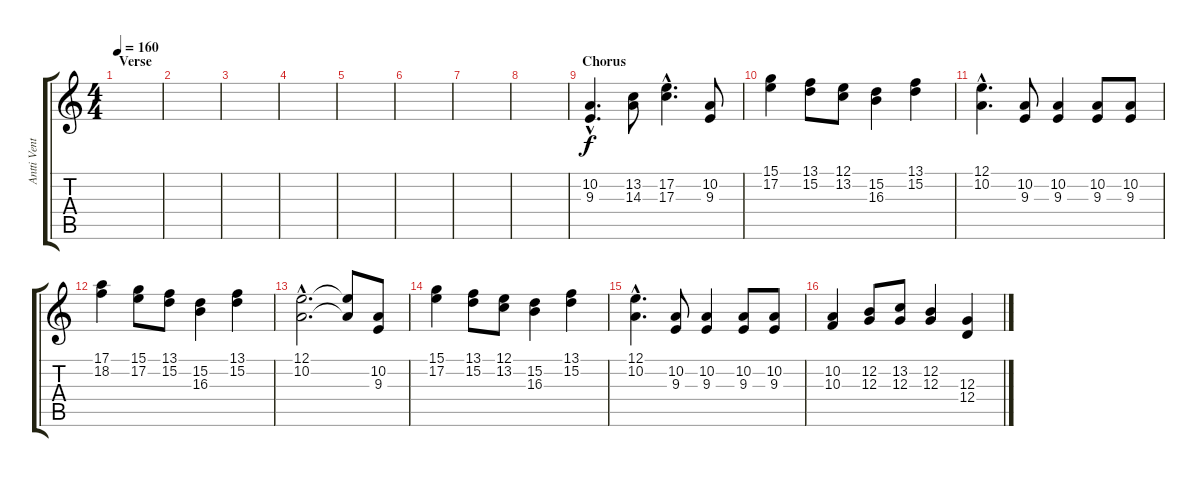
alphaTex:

\track ("Antti Ventola" "Antti Vent") {instrument accordion}
\staff {score tabs}
\tuning (E4 B3 G3 D3 A2 E2) {hide}
\ts (4 4)
\section ("" "Verse")
\tempo 160
\clef g2
\ks c
|
|
|
|
|
|
|
|
\section ("" "Chorus")
(10.2{hac} 9.3{hac}).4{d} (13.2 14.3).8 (17.2{hac} 17.3{hac}).4{d} (10.2 9.3).8 |
(15.1 17.2).4 (13.1 15.2).8 (12.1 13.2).8 (15.2 16.3).4 (13.1 15.2).4 |
(12.1{hac} 10.2{hac}).4{d} (10.2 9.3).8 (10.2 9.3).4 (10.2 9.3).8 (10.2 9.3).8 |
(17.1 18.2).4 (15.1 17.2).8 (13.1 15.2).8 (15.2 16.3).4 (13.1 15.2).4 |
(12.1{hac} 10.2{hac}).2{d} (12.1{t} 10.2{t}).8 (10.2 9.3).8 |
(15.1 17.2).4 (13.1 15.2).8 (12.1 13.2).8 (15.2 16.3).4 (13.1 15.2).4 |
(12.1{hac} 10.2{hac}).4{d} (10.2 9.3).8 (10.2 9.3).4 (10.2 9.3).8 (10.2 9.3).8 |
(10.2 10.3).4 (12.2 12.3).8 (13.2 12.3).8 (12.2 12.3).4 (12.3 12.4).4
